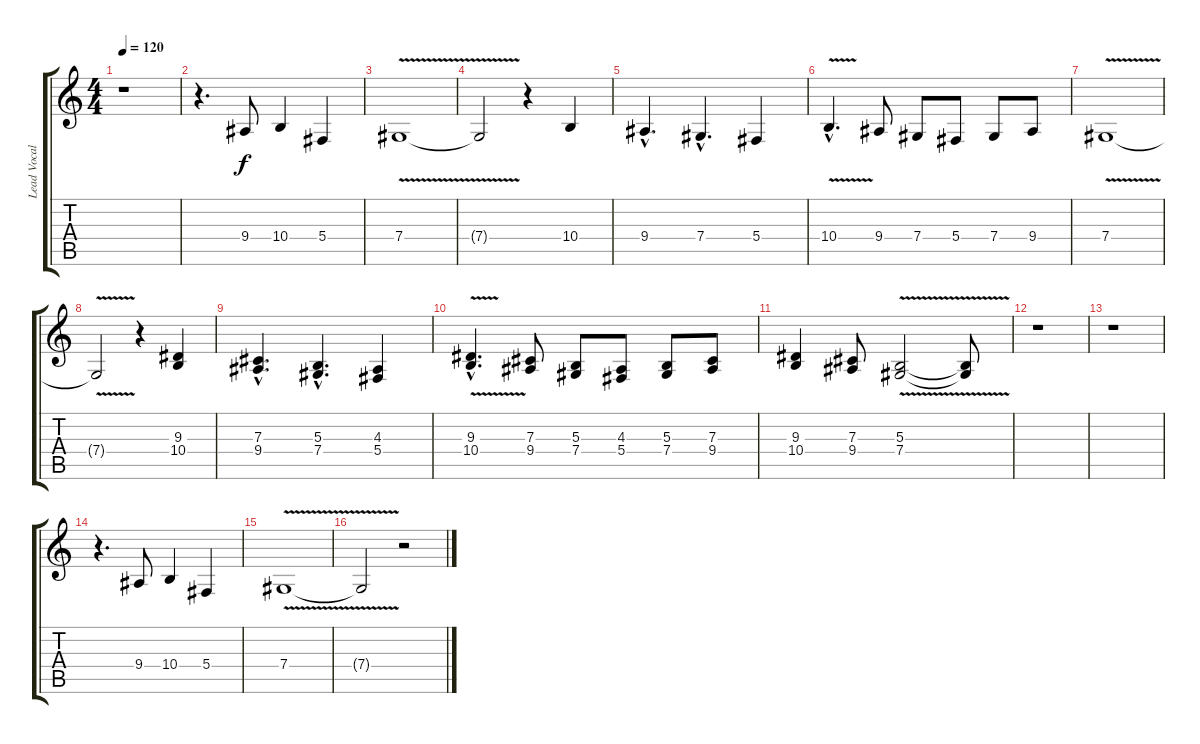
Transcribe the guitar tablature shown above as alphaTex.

\track ("Lead Vocal" "Lead Vocal") {instrument tenorsax}
\staff {score tabs}
\tuning (Eb4 Bb3 Gb3 Db3 Ab2 Eb2) {hide}
\ts (4 4)
\tempo 120
\clef g2
\ks c
r.1{dy f} |
r.4{d} 9.4.8 10.4.4 5.4.4 |
7.4{v}.1 |
7.4{t}.2 r.4 10.4.4 |
9.4{hac}.4{d} 7.4{hac}.4{d} 5.4.4 |
10.4{v hac}.4{d} 9.4.8 7.4.8 5.4.8 7.4.8 9.4.8 |
7.4{v}.1 |
7.4{t}.2 r.4 (9.3 10.4).4 |
(7.3{hac} 9.4{hac}).4{d} (5.3{hac} 7.4{hac}).4{d} (4.3 5.4).4 |
(9.3{hac} 10.4{v hac}).4{d} (7.3 9.4).8 (5.3 7.4).8 (4.3 5.4).8 (5.3 7.4).8 (7.3 9.4).8 |
(9.3 10.4).4 (7.3 9.4).8 (5.3 7.4{v}).2 (5.3{t} 7.4{t}).8 |
r.1 |
r.1 |
r.4{d} 9.4.8 10.4.4 5.4.4 |
7.4{v}.1 |
7.4{t}.2 r.2
